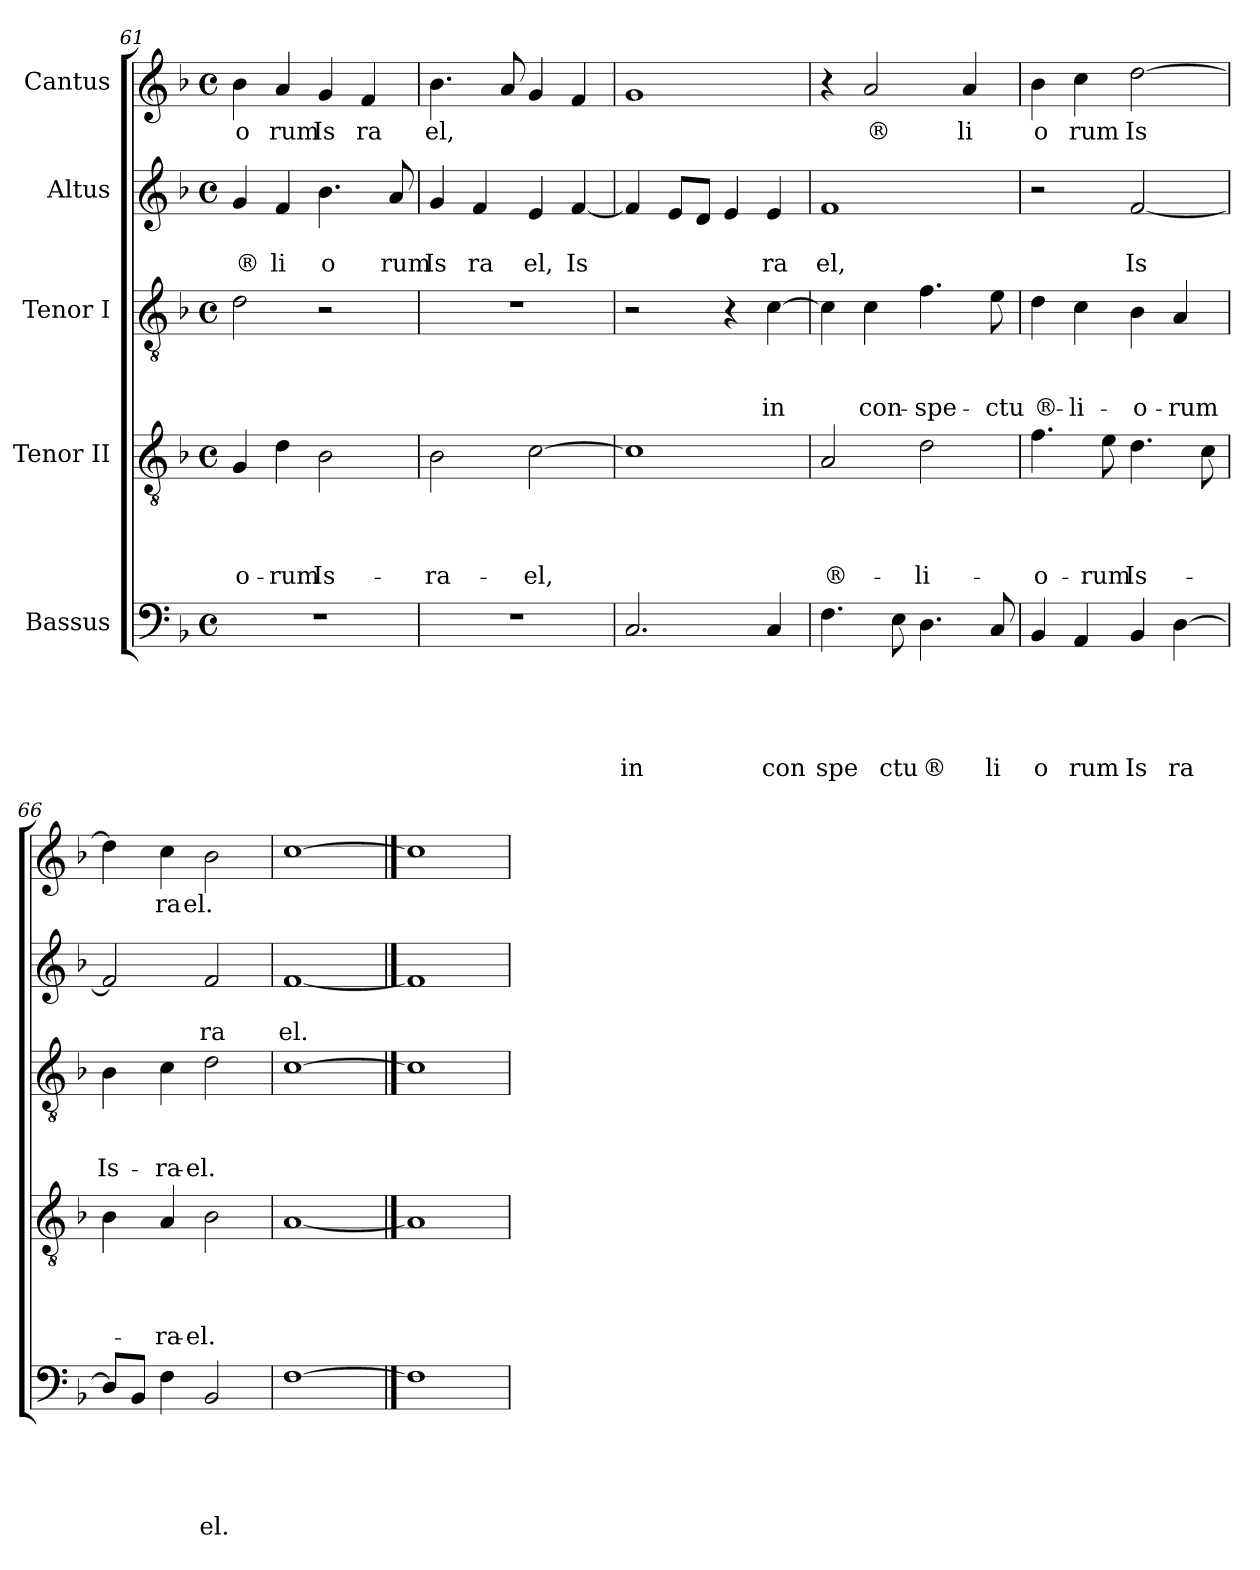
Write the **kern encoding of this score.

**kern	**text	**text	**text	**text	**text	**kern	**text	**text	**text	**text	**kern	**text	**text	**text	**kern	**text	**text	**kern	**text
*part5	*part5	*part5	*part5	*part5	*part5	*part4	*part4	*part4	*part4	*part4	*part3	*part3	*part3	*part3	*part2	*part2	*part2	*part1	*part1
*staff5	*staff5	*staff5	*staff5	*staff5	*staff5	*staff4	*staff4	*staff4	*staff4	*staff4	*staff3	*staff3	*staff3	*staff3	*staff2	*staff2	*staff2	*staff1	*staff1
*I"Bassus	*	*	*	*	*	*I"Tenor II	*	*	*	*	*I"Tenor I	*	*	*	*I"Altus	*	*	*I"Cantus	*
!!LO:PB:g=z
*clefF4	*	*	*	*	*	*clefGv2	*	*	*	*	*clefGv2	*	*	*	*clefG2	*	*	*clefG2	*
*k[b-]	*	*	*	*	*	*k[b-]	*	*	*	*	*k[b-]	*	*	*	*k[b-]	*	*	*k[b-]	*
*F:	*	*	*	*	*	*F:	*	*	*	*	*F:	*	*	*	*F:	*	*	*F:	*
*M4/4	*	*	*	*	*	*M4/4	*	*	*	*	*M4/4	*	*	*	*M4/4	*	*	*M4/4	*
*met(c)	*	*	*	*	*	*met(c)	*	*	*	*	*met(c)	*	*	*	*met(c)	*	*	*met(c)	*
=61	=61	=61	=61	=61	=61	=61	=61	=61	=61	=61	=61	=61	=61	=61	=61	=61	=61	=61	=61
!	!	!	!	!	!	!	!	!	!	!LO:LY:b	!	!	!	!	!	!	!LO:LY:b	!	!LO:LY:b
1r	.	.	.	.	.	4G/	.	.	.	o-	2d\	.	.	.	4g/	.	®	4b-\	o
!	!	!	!	!	!	!	!	!	!	!LO:LY:b	!	!	!	!	!	!	!LO:LY:b	!	!LO:LY:b
.	.	.	.	.	.	4d\	.	.	.	-rum	.	.	.	.	4f/	.	li	4a/	rum
!	!	!	!	!	!	!	!	!	!	!LO:LY:b	!	!	!	!	!	!	!LO:LY:b	!	!LO:LY:b
.	.	.	.	.	.	2B-\	.	.	.	Is-	2r	.	.	.	4.b-\	.	o	4g/	Is
!	!	!	!	!	!	!	!	!	!	!	!	!	!	!	!	!	!	!	!LO:LY:b
.	.	.	.	.	.	.	.	.	.	.	.	.	.	.	.	.	.	4f/	ra
!	!	!	!	!	!	!	!	!	!	!	!	!	!	!	!	!	!LO:LY:b	!	!
.	.	.	.	.	.	.	.	.	.	.	.	.	.	.	8a/	.	rum	.	.
=62	=62	=62	=62	=62	=62	=62	=62	=62	=62	=62	=62	=62	=62	=62	=62	=62	=62	=62	=62
!	!	!	!	!	!	!	!	!	!	!LO:LY:b	!	!	!	!	!	!	!LO:LY:b	!	!LO:LY:b
1r	.	.	.	.	.	2B-\	.	.	.	-ra-	1r	.	.	.	4g/	.	Is	4.b-\	el,
!	!	!	!	!	!	!	!	!	!	!	!	!	!	!	!	!	!LO:LY:b	!	!
.	.	.	.	.	.	.	.	.	.	.	.	.	.	.	4f/	.	ra	.	.
.	.	.	.	.	.	.	.	.	.	.	.	.	.	.	.	.	.	8a/	.
!	!	!	!	!	!	!	!	!	!	!LO:LY:b	!	!	!	!	!	!	!LO:LY:b	!	!
.	.	.	.	.	.	[>2c\	.	.	.	-el,	.	.	.	.	4e/	.	el,	4g/	.
!	!	!	!	!	!	!	!	!	!	!	!	!	!	!	!	!	!LO:LY:b	!	!
.	.	.	.	.	.	.	.	.	.	.	.	.	.	.	[<4f/	.	Is	4f/	.
=63	=63	=63	=63	=63	=63	=63	=63	=63	=63	=63	=63	=63	=63	=63	=63	=63	=63	=63	=63
!	!	!	!	!	!LO:LY:b	!	!	!	!	!	!	!	!	!	!	!	!	!	!
2.C/	.	.	.	.	in	1c]	.	.	.	.	2r	.	.	.	4f/]	.	.	1g	.
.	.	.	.	.	.	.	.	.	.	.	.	.	.	.	8e/L	.	.	.	.
.	.	.	.	.	.	.	.	.	.	.	.	.	.	.	8d/J	.	.	.	.
.	.	.	.	.	.	.	.	.	.	.	4r	.	.	.	4e/	.	.	.	.
!	!	!	!	!	!LO:LY:b	!	!	!	!	!	!	!	!	!LO:LY:b	!	!	!LO:LY:b	!	!
4C/	.	.	.	.	con	.	.	.	.	.	[>4c\	.	.	in	4e/	.	ra	.	.
=64	=64	=64	=64	=64	=64	=64	=64	=64	=64	=64	=64	=64	=64	=64	=64	=64	=64	=64	=64
!	!	!	!	!	!LO:LY:b	!	!	!	!	!LO:LY:b	!	!	!	!	!	!	!LO:LY:b	!	!
4.F\	.	.	.	.	spe	2A/	.	.	.	®-	4c\]	.	.	.	1f	.	el,	4r	.
!	!	!	!	!	!	!	!	!	!	!	!	!	!	!LO:LY:b	!	!	!	!	!LO:LY:b
.	.	.	.	.	.	.	.	.	.	.	4c\	.	.	con-	.	.	.	2a/	®
!	!	!	!	!	!LO:LY:b	!	!	!	!	!	!	!	!	!	!	!	!	!	!
8E\	.	.	.	.	ctu	.	.	.	.	.	.	.	.	.	.	.	.	.	.
!	!	!	!	!	!LO:LY:b	!	!	!	!	!LO:LY:b	!	!	!	!LO:LY:b	!	!	!	!	!
4.D\	.	.	.	.	®	2d\	.	.	.	-li-	4.f\	.	.	-spe-	.	.	.	.	.
!	!	!	!	!	!	!	!	!	!	!	!	!	!	!	!	!	!	!	!LO:LY:b
.	.	.	.	.	.	.	.	.	.	.	.	.	.	.	.	.	.	4a/	li
!	!	!	!	!	!LO:LY:b	!	!	!	!	!	!	!	!	!LO:LY:b	!	!	!	!	!
8C/	.	.	.	.	li	.	.	.	.	.	8e\	.	.	-ctu	.	.	.	.	.
=65	=65	=65	=65	=65	=65	=65	=65	=65	=65	=65	=65	=65	=65	=65	=65	=65	=65	=65	=65
!	!	!	!	!	!LO:LY:b	!	!	!	!	!LO:LY:b	!	!	!	!LO:LY:b	!	!	!	!	!LO:LY:b
4BB-/	.	.	.	.	o	4.f\	.	.	.	-o-	4d\	.	.	®-	2r	.	.	4b-\	o
!	!	!	!	!	!LO:LY:b	!	!	!	!	!	!	!	!	!LO:LY:b	!	!	!	!	!LO:LY:b
4AA/	.	.	.	.	rum	.	.	.	.	.	4c\	.	.	-li-	.	.	.	4cc\	rum
!	!	!	!	!	!	!	!	!	!	!LO:LY:b	!	!	!	!	!	!	!	!	!
.	.	.	.	.	.	8e\	.	.	.	-rum	.	.	.	.	.	.	.	.	.
!	!	!	!	!	!LO:LY:b	!	!	!	!	!LO:LY:b	!	!	!	!LO:LY:b	!	!	!LO:LY:b	!	!LO:LY:b
4BB-/	.	.	.	.	Is	4.d\	.	.	.	Is-	4B-\	.	.	-o-	[<2f/	.	Is	[>2dd\	Is
!	!	!	!	!	!LO:LY:b	!	!	!	!	!	!	!	!	!LO:LY:b	!	!	!	!	!
[>4D\	.	.	.	.	ra	.	.	.	.	.	4A/	.	.	-rum	.	.	.	.	.
.	.	.	.	.	.	8c\	.	.	.	.	.	.	.	.	.	.	.	.	.
=66	=66	=66	=66	=66	=66	=66	=66	=66	=66	=66	=66	=66	=66	=66	=66	=66	=66	=66	=66
!	!	!	!	!	!	!	!	!	!	!	!	!	!	!LO:LY:b	!	!	!	!	!
8D/L]	.	.	.	.	.	4B-\	.	.	.	.	4B-\	.	.	Is-	2f/]	.	.	4dd\]	.
8BB-/J	.	.	.	.	.	.	.	.	.	.	.	.	.	.	.	.	.	.	.
!	!	!	!	!	!	!	!	!	!	!LO:LY:b	!	!	!	!LO:LY:b	!	!	!	!	!LO:LY:b
4F\	.	.	.	.	.	4A/	.	.	.	-ra-	4c\	.	.	-ra-	.	.	.	4cc\	ra
!	!	!	!	!	!LO:LY:b	!	!	!	!	!LO:LY:b	!	!	!	!LO:LY:b	!	!	!LO:LY:b	!	!LO:LY:b
2BB-/	.	.	.	.	el.	2B-\	.	.	.	-el.	2d\	.	.	-el.	2f/	.	ra	2b-\	el.
=67	=67	=67	=67	=67	=67	=67	=67	=67	=67	=67	=67	=67	=67	=67	=67	=67	=67	=67	=67
!	!	!	!	!	!	!	!	!	!	!	!	!	!	!	!	!	!LO:LY:b	!	!
[1F	.	.	.	.	.	[1A	.	.	.	.	[1c	.	.	.	[1f	.	el.	[1cc	.
==68	==68	==68	==68	==68	==68	==68	==68	==68	==68	==68	==68	==68	==68	==68	==68	==68	==68	==68	==68
1F]	.	.	.	.	.	1A]	.	.	.	.	1c]	.	.	.	1f]	.	.	1cc]	.
=	=	=	=	=	=	=	=	=	=	=	=	=	=	=	=	=	=	=	=
*-	*-	*-	*-	*-	*-	*-	*-	*-	*-	*-	*-	*-	*-	*-	*-	*-	*-	*-	*-
